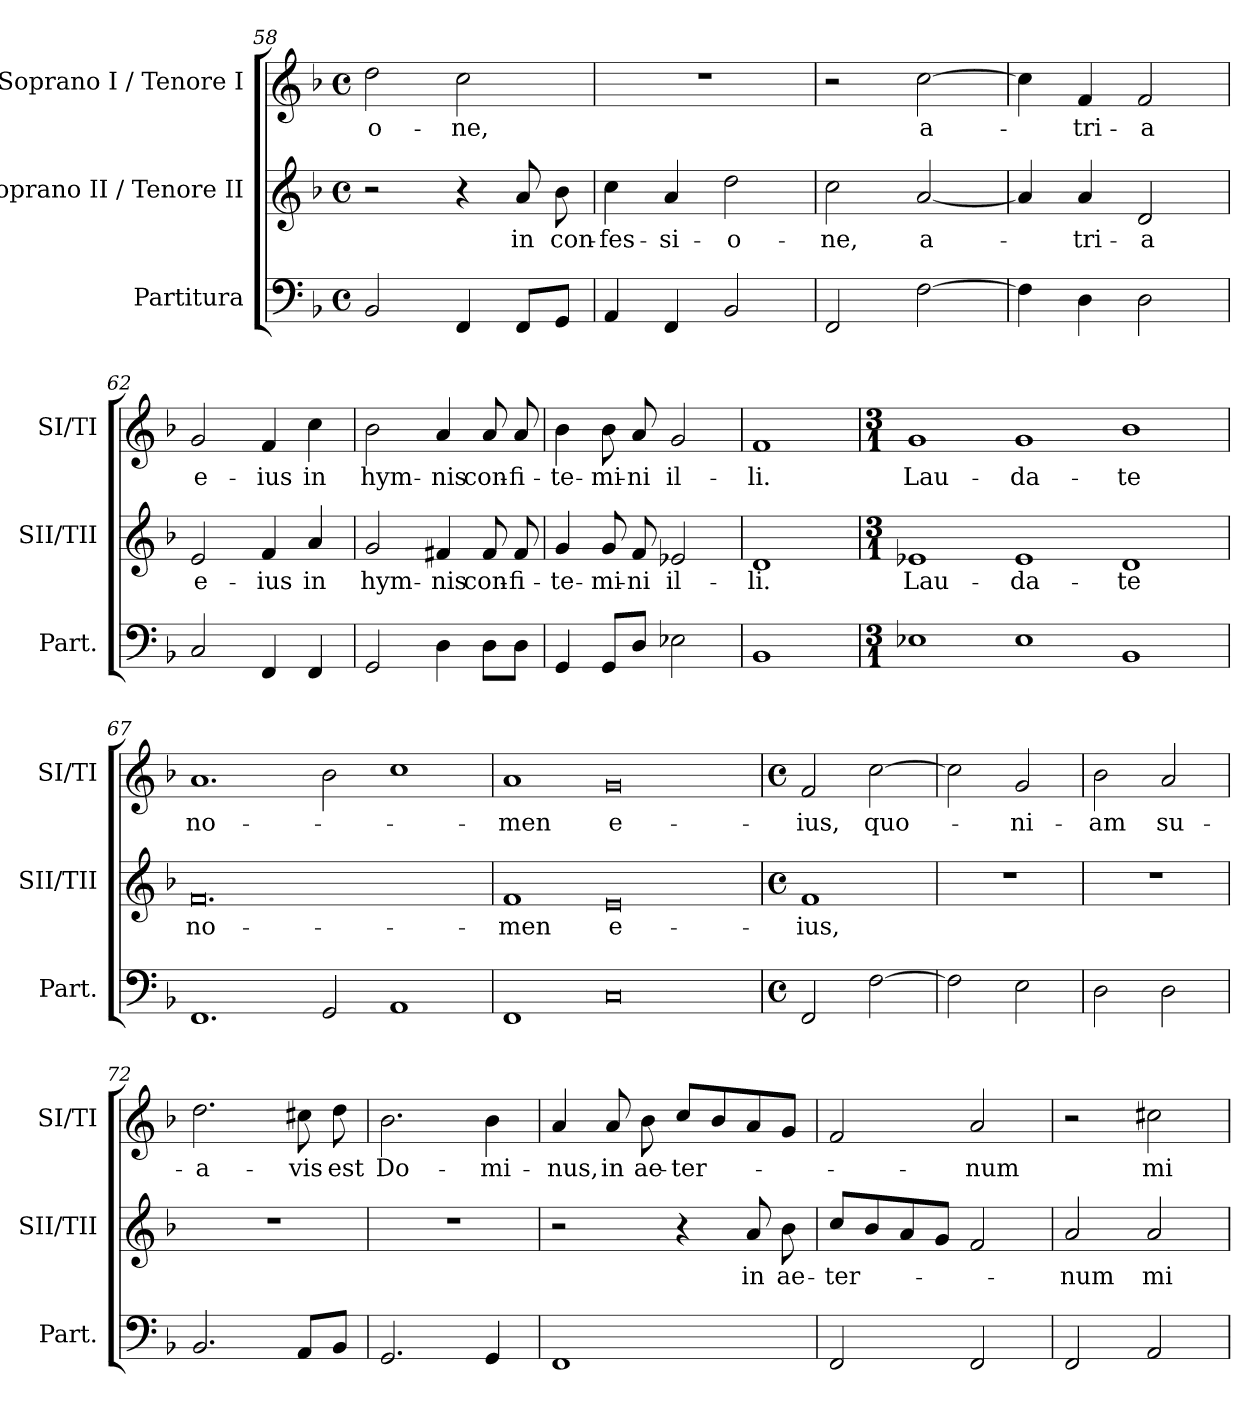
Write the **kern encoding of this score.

**kern	**kern	**text	**kern	**text
*part3	*part2	*part2	*part1	*part1
*staff3	*staff2	*staff2	*staff1	*staff1
*I"Partitura	*I"Soprano II / Tenore II	*	*I"Soprano I / Tenore I	*
*I'Part.	*I'SII/TII	*	*I'SI/TI	*
*clefF4	*clefG2	*	*clefG2	*
*k[b-]	*k[b-]	*	*k[b-]	*
*F:	*F:	*	*F:	*
*M4/4	*M4/4	*	*M4/4	*
*met(c)	*met(c)	*	*met(c)	*
=58	=58	=58	=58	=58
2BB-/	2r	.	2dd\	-o-
4FF/	4r	.	2cc\	-ne,
8FF/L	8a/	in	.	.
8GG/J	8b-\	con-	.	.
=59	=59	=59	=59	=59
4AA/	4cc\	-fes-	1r	.
4FF/	4a/	-si-	.	.
2BB-/	2dd\	-o-	.	.
=60	=60	=60	=60	=60
2FF/	2cc\	-ne,	2r	.
[2F\	[2a/	a-	[2cc\	a-
=61	=61	=61	=61	=61
4F\]	4a/]	.	4cc\]	.
4D\	4a/	-tri-	4f/	-tri-
2D\	2d/	-a	2f/	-a
=62	=62	=62	=62	=62
2C/	2e/	e-	2g/	e-
4FF/	4f/	-ius	4f/	-ius
4FF/	4a/	in	4cc\	in
=63	=63	=63	=63	=63
2GG/	2g/	hym-	2b-\	hym-
4D\	4f#X/	-nis	4a/	-nis
8D\L	8f#/	con-	8a/	con-
8D\J	8f#/	-fi-	8a/	-fi-
=64	=64	=64	=64	=64
4GG/	4g/	-te-	4b-\	-te-
8GG/L	8g/	-mi-	8b-\	-mi-
8D/J	8f/	-ni	8a/	-ni
2E-X\	2e-X/	il-	2g/	il-
=65	=65	=65	=65	=65
1BB-	1d	-li.	1f	-li.
=66	=66	=66	=66	=66
*M3/1	*M3/1	*	*M3/1	*
*	*	*	*MM480	*
1E-X	1e-X	Lau-	1g	Lau-
1E-	1e-	-da-	1g	-da-
1BB-	1d	-te	1b-	-te
=67	=67	=67	=67	=67
1.FF	0.f	no-	1.a	no-
2GG/	.	.	2b-\	.
1AA>	.	.	1cc	.
=68	=68	=68	=68	=68
1FF	1f	-men	1a	-men
0C	0e	e-	0g	e-
=69	=69	=69	=69	=69
*M4/4	*M4/4	*	*M4/4	*
*met(c)	*met(c)	*	*met(c)	*
*	*	*	*MM120	*
2FF/	1f	-ius,	2f/	-ius,
[2F\	.	.	[2cc\	quo-
=70	=70	=70	=70	=70
2F\]	1r	.	2cc\]	.
2E>\	.	.	2g/	-ni-
=71	=71	=71	=71	=71
2D>\	1r	.	2b-\	-am
2D>\	.	.	2a/	su-
=72	=72	=72	=72	=72
2.BB-/	1r	.	2.dd\	-a-
8AA/L	.	.	8cc#X\	-vis
8BB-/J	.	.	8dd\	est
=73	=73	=73	=73	=73
2.GG/	1r	.	2.b-\	Do-
4GG/	.	.	4b-\	-mi-
=74	=74	=74	=74	=74
1FF	2r	.	4a/	-nus,
.	.	.	8a/	in
.	.	.	8b-\	ae-
.	4r	.	8cc/L	-ter-
.	.	.	8b-/	.
.	8a/	in	8a/	.
.	8b-\	ae-	8g/J	.
=75	=75	=75	=75	=75
2FF/	8cc/L	-ter-	2f/	.
.	8b-/	.	.	.
.	8a/	.	.	.
.	8g/J	.	.	.
2FF/	2f/	.	2a/	-num
=76	=76	=76	=76	=76
2FF/	2a/	-num	2r	.
2AA/	2a/	mi-	2cc#X\	mi-
=	=	=	=	=
*-	*-	*-	*-	*-
